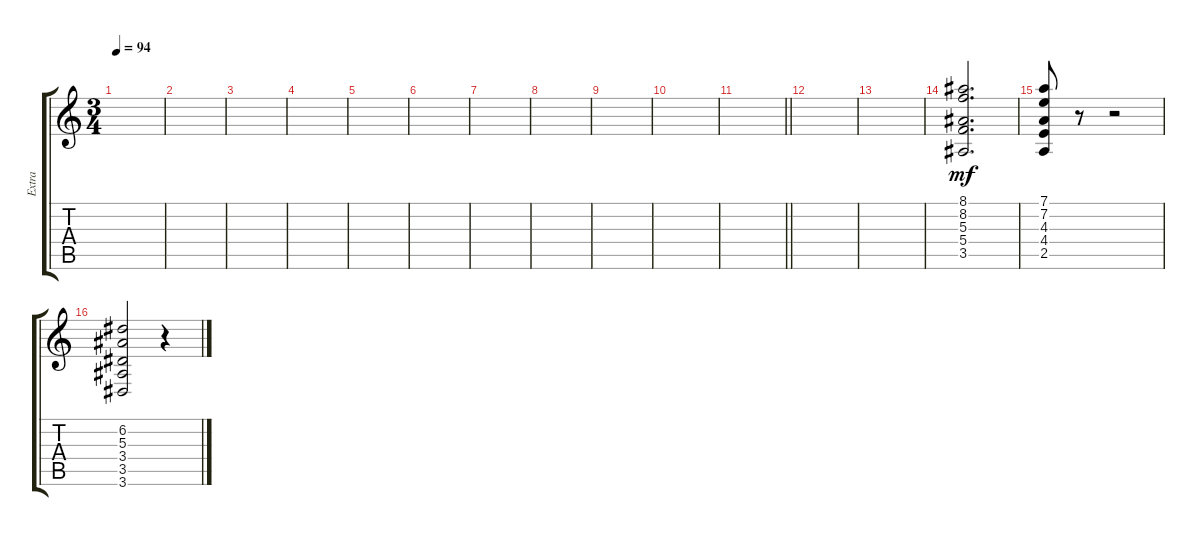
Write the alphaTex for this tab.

\track ("Extra" "Extra") {instrument distortionguitar}
\staff {score tabs}
\tuning (D4 A3 F3 C3 G2 C2) {hide}
\ts (3 4)
\tempo 94
\clef g2
\ks c
|
|
|
|
|
|
|
|
|
|
\barLineRight lightlight
|
\section ("" "")
|
|
(8.1 8.2 5.3 5.4 3.5).2{d dy mf} |
(7.1 7.2 4.3 4.4 2.5).8 r.8 r.2 |
(6.2 5.3 3.4 3.5 3.6).2 r.4
